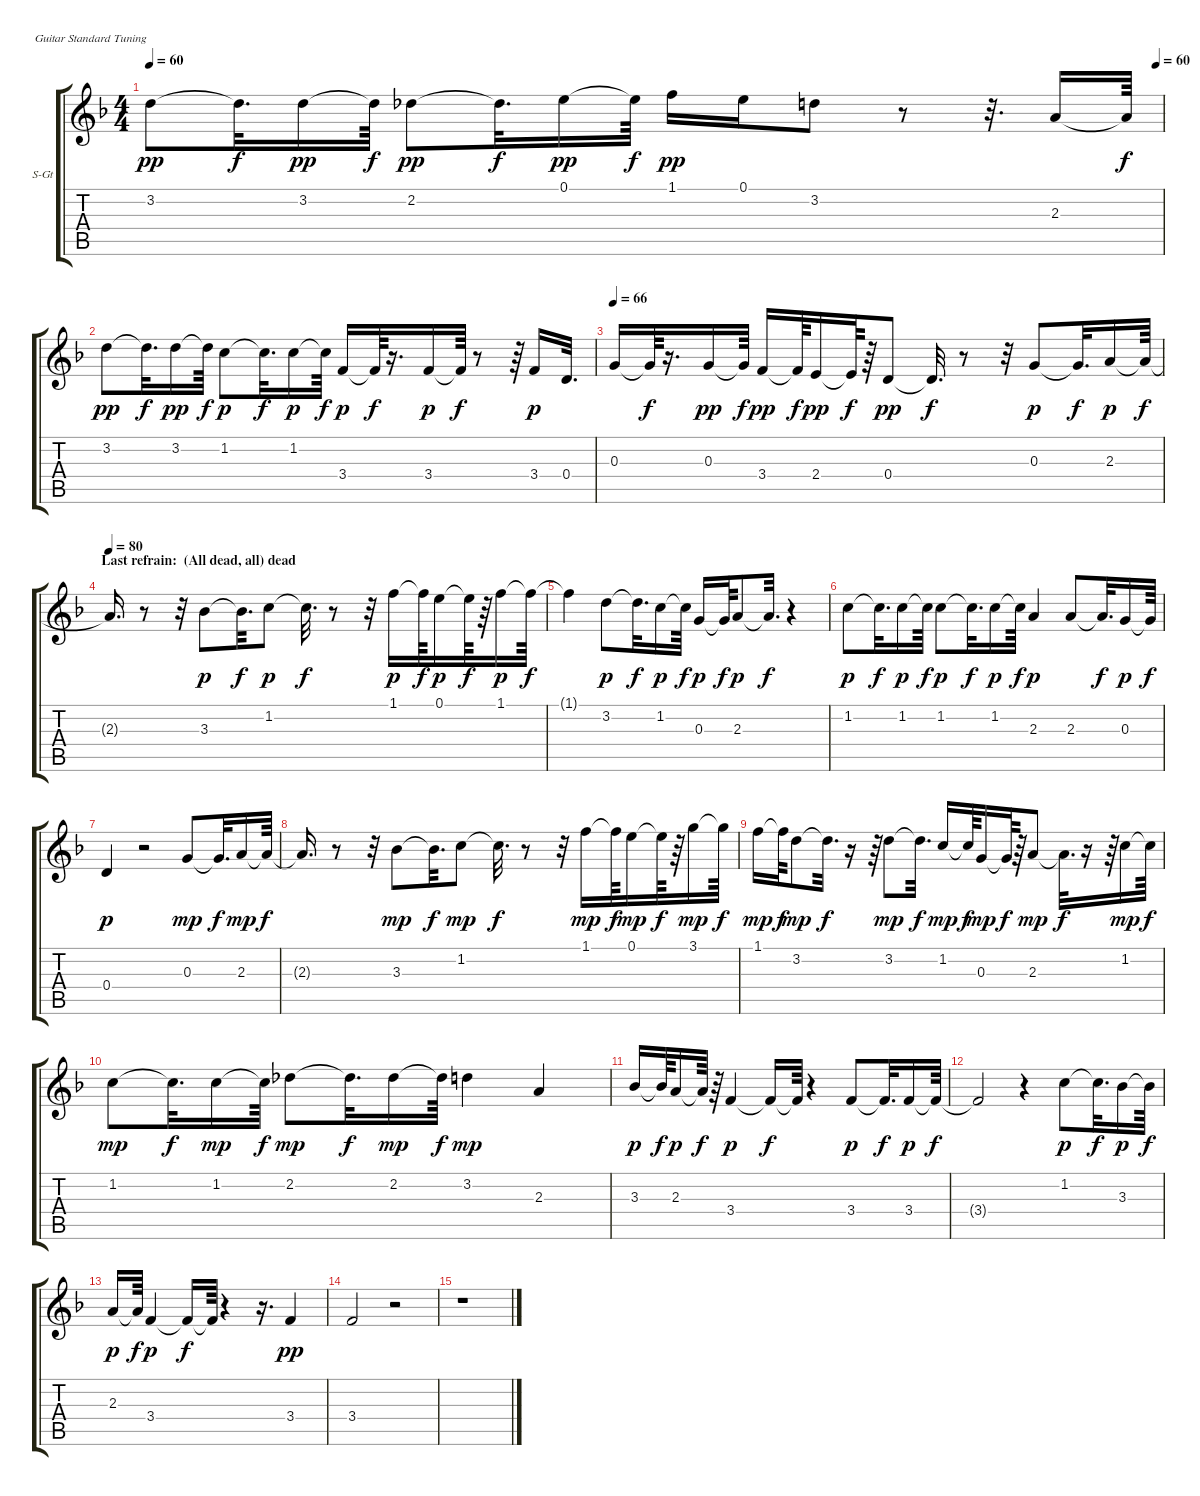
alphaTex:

\bracketExtendMode groupsimilarinstruments
\firstSystemTrackNameOrientation horizontal
\otherSystemsTrackNameOrientation horizontal
\track ("Vocals" "S-Gt") {instrument bassoon}
\staff {score tabs}
\tuning (E4 B3 G3 D3 A2 E2)
\displaytranspose 12
\ts (4 4)
\tempo 60
\tempo (60 0.99375)
\clef g2
\ks dminor
3.2.8{dy pp} 3.2{t}.32{d dy f} 3.2.16{dy pp} 3.2{t}.64{dy f} 2.2.8{dy pp} 2.2{t}.32{d dy f} 0.1.16{dy pp} 0.1{t}.64{dy f} 1.1.16{dy pp} 0.1.16 3.2.8 r.8 r.32{d} 2.3.16 2.3{t}.64{dy f} |
3.2.8{dy pp} 3.2{t}.32{d dy f} 3.2.16{dy pp} 3.2{t}.64{dy f} 1.2.8{dy p} 1.2{t}.32{d dy f} 1.2.16{dy p} 1.2{t}.64{dy f} 3.4.16{dy p} 3.4{t}.64{dy f} r.16{d} 3.4.16{dy p} 3.4{t}.64{dy f} r.8 r.64 3.4.16{dy p} 0.4.32{d} |
\tempo 66
0.3.16 0.3{t}.64{dy f} r.16{d} 0.3.16{dy pp} 0.3{t}.64{dy f} 3.4.16{dy pp} 3.4{t}.64{dy f} 2.4.16{dy pp} 2.4{t}.64{dy f} r.64 0.4.8{dy pp} 0.4{t}.32{d dy f} r.8 r.32 0.3.8{dy p} 0.3{t}.32{d dy f} 2.3.16{dy p} 2.3{t}.64{dy f} |
\section ("" "Last refrain:  (All dead, all) dead")
\tempo 80
2.3{t}.16{d} r.8 r.32 3.3.8{dy p} 3.3{t}.32{d dy f} 1.2.8{dy p} 1.2{t}.32{d dy f} r.8 r.32 1.1.16{dy p} 1.1{t}.64{dy f} 0.1.16{dy p} 0.1{t}.64{dy f} r.64 1.1.16{dy p} 1.1{t}.64{dy f} |
1.1{t}.4 3.2.8{dy p} 3.2{t}.32{d dy f} 1.2.16{dy p} 1.2{t}.64{dy f} 0.3.16{dy p} 0.3{t}.64{dy f} 2.3.8{dy p} 2.3{t}.32{d dy f} r.4 |
1.2.8{dy p} 1.2{t}.32{d dy f} 1.2.16{dy p} 1.2{t}.64{dy f} 1.2.8{dy p} 1.2{t}.32{d dy f} 1.2.16{dy p} 1.2{t}.64{dy f} 2.3.4{dy p} 2.3.8 2.3{t}.32{d dy f} 0.3.16{dy p} 0.3{t}.64{dy f} |
0.4.4{dy p} r.2 0.3.8{dy mp} 0.3{t}.32{d dy f} 2.3.16{dy mp} 2.3{t}.64{dy f} |
2.3{t}.16{d} r.8 r.32 3.3.8{dy mp} 3.3{t}.32{d dy f} 1.2.8{dy mp} 1.2{t}.32{d dy f} r.8 r.32 1.1.16{dy mp} 1.1{t}.64{dy f} 0.1.16{dy mp} 0.1{t}.64{dy f} r.64 3.1.16{dy mp} 3.1{t}.64{dy f} |
1.1.16{dy mp} 1.1{t}.64{dy f} 3.2.8{dy mp} 3.2{t}.32{d dy f} r.16 r.64 3.2.8{dy mp} 3.2{t}.32{d dy f} 1.2.16{dy mp} 1.2{t}.64{dy f} 0.3.16{dy mp} 0.3{t}.64{dy f} r.64 2.3.8{dy mp} 2.3{t}.32{d dy f} r.16 r.64 1.2.16{dy mp} 1.2{t}.64{dy f} |
1.2.8{dy mp} 1.2{t}.32{d dy f} 1.2.16{dy mp} 1.2{t}.64{dy f} 2.2.8{dy mp} 2.2{t}.32{d dy f} 2.2.16{dy mp} 2.2{t}.64{dy f} 3.2.4{dy mp} 2.3.4 |
3.3.16{dy p} 3.3{t}.64{dy f} 2.3.16{dy p} 2.3{t}.64{dy f} r.64 3.4.4{dy p} 3.4{t}.16{dy f} 3.4{t}.64 r.4 3.4.8{dy p} 3.4{t}.32{d dy f} 3.4.16{dy p} 3.4{t}.64{dy f} |
3.4{t}.2 r.4 1.2.8{dy p} 1.2{t}.32{d dy f} 3.3.16{dy p} 3.3{t}.64{dy f} |
2.3.16{dy p} 2.3{t}.64{dy f} 3.4.4{dy p} 3.4{t}.16{dy f} 3.4{t}.64 r.4 r.16{d} 3.4.4{dy pp} |
3.4.2 r.2 |
r.1
